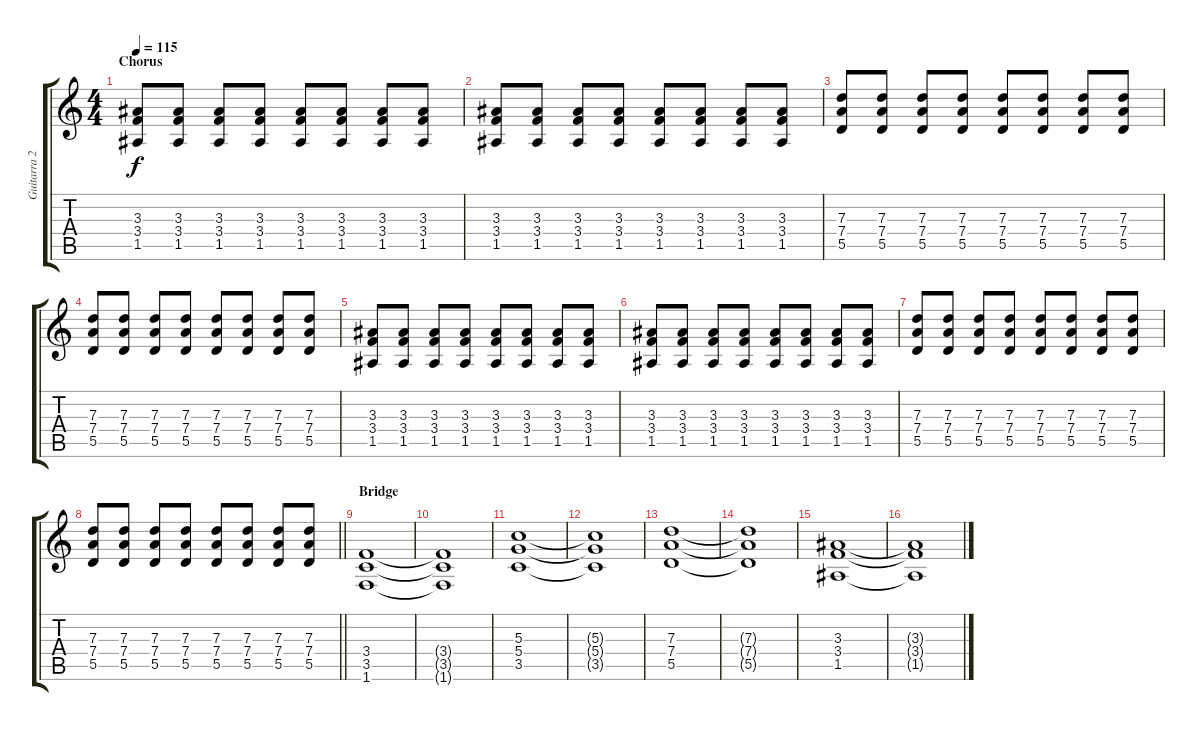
\track ("Guitarra 2" "Guitarra 2") {instrument overdrivenguitar}
\staff {score tabs}
\tuning (E4 B3 G3 D3 A2 E2) {hide}
\ts (4 4)
\section ("" "Chorus")
\tempo 115
\clef g2
\ks c
(3.3 3.4 1.5).8{dy f} (3.3 3.4 1.5).8 (3.3 3.4 1.5).8 (3.3 3.4 1.5).8 (3.3 3.4 1.5).8 (3.3 3.4 1.5).8 (3.3 3.4 1.5).8 (3.3 3.4 1.5).8 |
(3.3 3.4 1.5).8 (3.3 3.4 1.5).8 (3.3 3.4 1.5).8 (3.3 3.4 1.5).8 (3.3 3.4 1.5).8 (3.3 3.4 1.5).8 (3.3 3.4 1.5).8 (3.3 3.4 1.5).8 |
(7.3 7.4 5.5).8 (7.3 7.4 5.5).8 (7.3 7.4 5.5).8 (7.3 7.4 5.5).8 (7.3 7.4 5.5).8 (7.3 7.4 5.5).8 (7.3 7.4 5.5).8 (7.3 7.4 5.5).8 |
(7.3 7.4 5.5).8 (7.3 7.4 5.5).8 (7.3 7.4 5.5).8 (7.3 7.4 5.5).8 (7.3 7.4 5.5).8 (7.3 7.4 5.5).8 (7.3 7.4 5.5).8 (7.3 7.4 5.5).8 |
(3.3 3.4 1.5).8 (3.3 3.4 1.5).8 (3.3 3.4 1.5).8 (3.3 3.4 1.5).8 (3.3 3.4 1.5).8 (3.3 3.4 1.5).8 (3.3 3.4 1.5).8 (3.3 3.4 1.5).8 |
(3.3 3.4 1.5).8 (3.3 3.4 1.5).8 (3.3 3.4 1.5).8 (3.3 3.4 1.5).8 (3.3 3.4 1.5).8 (3.3 3.4 1.5).8 (3.3 3.4 1.5).8 (3.3 3.4 1.5).8 |
(7.3 7.4 5.5).8 (7.3 7.4 5.5).8 (7.3 7.4 5.5).8 (7.3 7.4 5.5).8 (7.3 7.4 5.5).8 (7.3 7.4 5.5).8 (7.3 7.4 5.5).8 (7.3 7.4 5.5).8 |
\barLineRight lightlight
(7.3 7.4 5.5).8 (7.3 7.4 5.5).8 (7.3 7.4 5.5).8 (7.3 7.4 5.5).8 (7.3 7.4 5.5).8 (7.3 7.4 5.5).8 (7.3 7.4 5.5).8 (7.3 7.4 5.5).8 |
\section ("" "Bridge")
(3.4 3.5 1.6).1 |
(3.4{t} 3.5{t} 1.6{t}).1 |
(5.3 5.4 3.5).1 |
(5.3{t} 5.4{t} 3.5{t}).1 |
(7.3 7.4 5.5).1 |
(7.3{t} 7.4{t} 5.5{t}).1 |
(3.3 3.4 1.5).1 |
(3.3{t} 3.4{t} 1.5{t}).1
